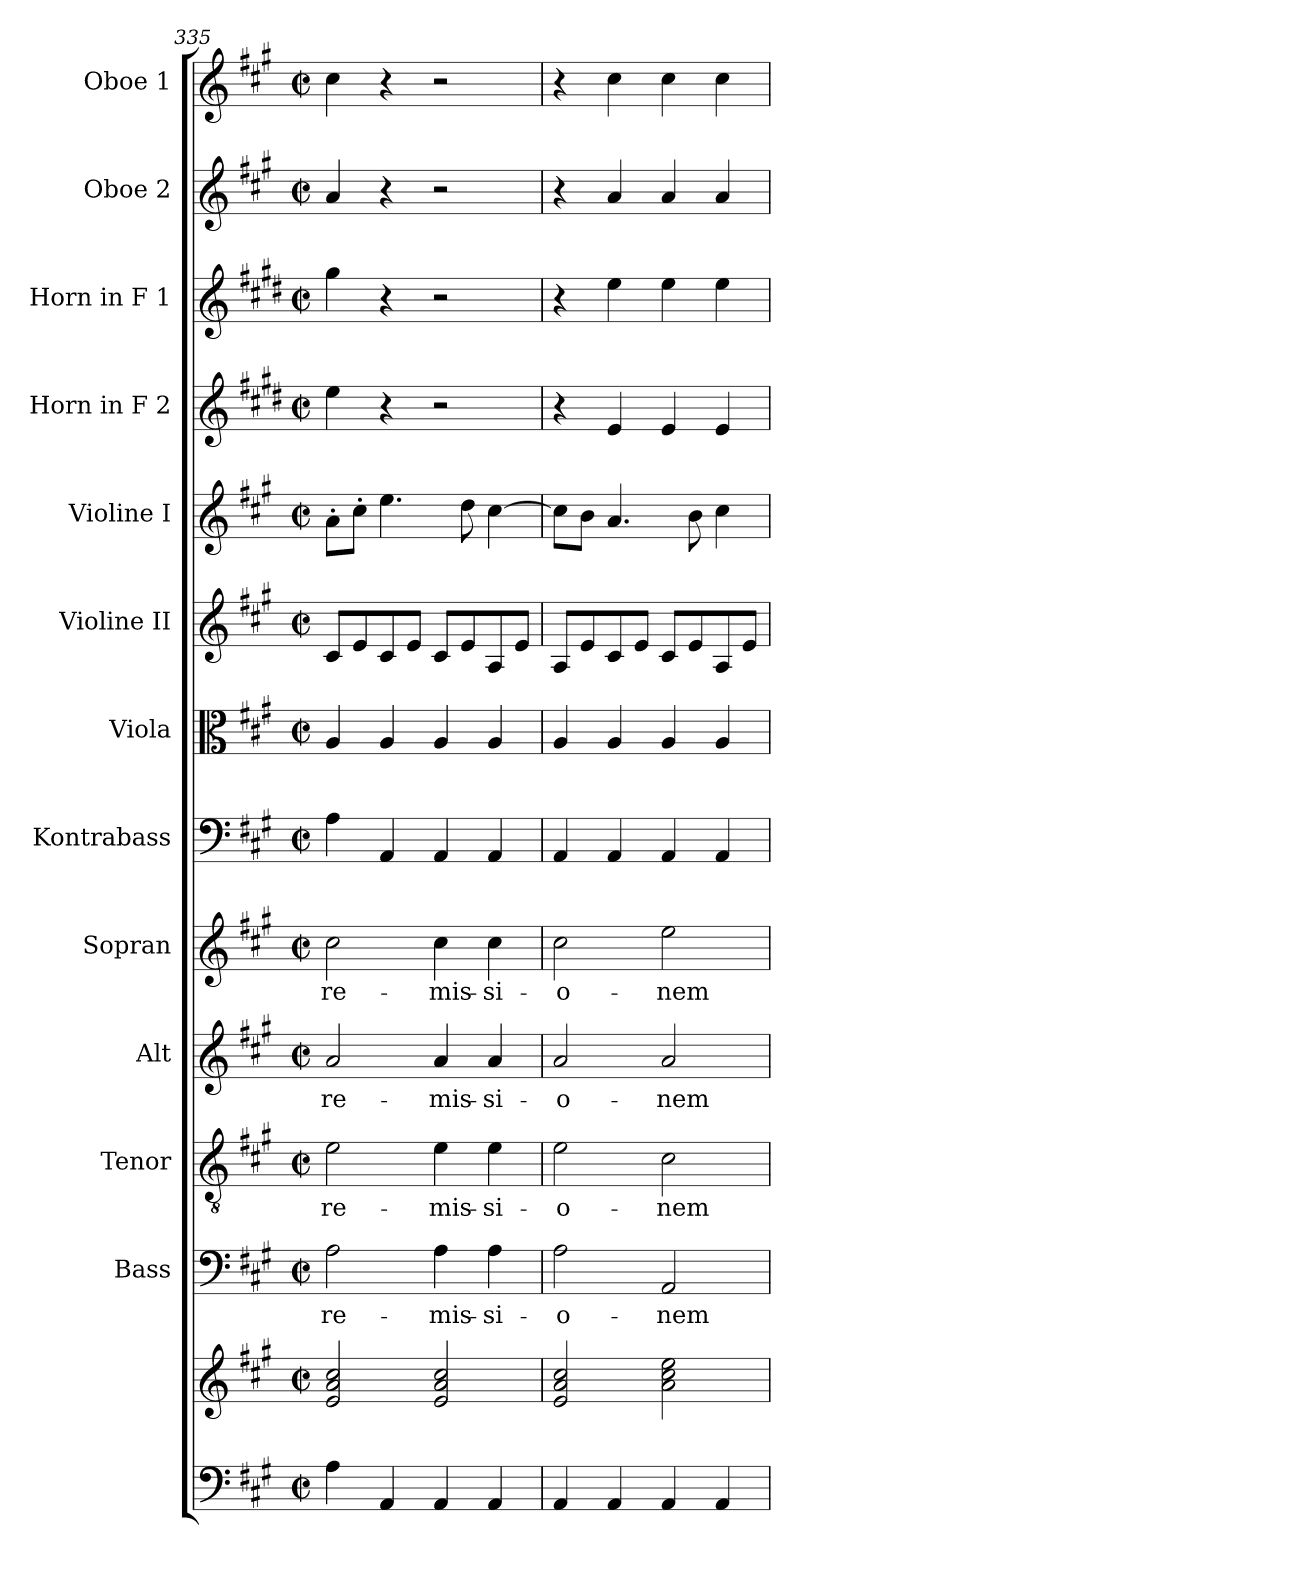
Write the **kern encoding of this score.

**kern	**kern	**kern	**text	**kern	**text	**kern	**text	**kern	**text	**kern	**kern	**kern	**kern	**kern	**kern	**kern	**kern
*part13	*part13	*part12	*part12	*part11	*part11	*part10	*part10	*part9	*part9	*part8	*part7	*part6	*part5	*part4	*part3	*part2	*part1
*staff14	*staff13	*staff12	*staff12	*staff11	*staff11	*staff10	*staff10	*staff9	*staff9	*staff8	*staff7	*staff6	*staff5	*staff4	*staff3	*staff2	*staff1
*	*	*I"Bass	*	*I"Tenor	*	*I"Alt	*	*I"Sopran	*	*I"Kontrabass	*I"Viola	*I"Violine II	*I"Violine I	*I"Horn in F 2	*I"Horn in F 1	*I"Oboe 2	*I"Oboe 1
*	*	*I'B.	*	*I'T.	*	*I'A.	*	*I'S.	*	*I'Kb.	*I'Vla.	*I'Vl. II	*I'Vl. I	*	*	*I'Ob.. 2	*I'Ob. 1
*clefF4	*clefG2	*clefF4	*	*clefGv2	*	*clefG2	*	*clefG2	*	*clefF4	*clefC3	*clefG2	*clefG2	*clefG2	*clefG2	*clefG2	*clefG2
*	*	*	*	*	*	*	*	*	*	*ITrd7c12	*	*	*	*ITrd4c7	*ITrd4c7	*	*
*k[f#c#g#]	*k[f#c#g#]	*k[f#c#g#]	*	*k[f#c#g#]	*	*k[f#c#g#]	*	*k[f#c#g#]	*	*k[f#c#g#]	*k[f#c#g#]	*k[f#c#g#]	*k[f#c#g#]	*k[f#c#g#]	*k[f#c#g#]	*k[f#c#g#]	*k[f#c#g#]
*A:	*A:	*A:	*	*A:	*	*A:	*	*A:	*	*A:	*A:	*A:	*A:	*A:	*A:	*A:	*A:
*M2/2	*M2/2	*M2/2	*	*M2/2	*	*M2/2	*	*M2/2	*	*M2/2	*M2/2	*M2/2	*M2/2	*M2/2	*M2/2	*M2/2	*M2/2
*met(c|)	*met(c|)	*met(c|)	*	*met(c|)	*	*met(c|)	*	*met(c|)	*	*met(c|)	*met(c|)	*met(c|)	*met(c|)	*met(c|)	*met(c|)	*met(c|)	*met(c|)
=335	=335	=335	=335	=335	=335	=335	=335	=335	=335	=335	=335	=335	=335	=335	=335	=335	=335
!	!	!	!LO:LY:b	!	!LO:LY:b	!	!LO:LY:b	!	!LO:LY:b	!	!	!	!	!	!	!	!
4A\	2e/ 2a/ 2cc#/	2A\	re-	2e\	re-	2a/	re-	2cc#\	re-	4AA\	4A/	8c#/L	8a'>\L	4a\	4cc#\	4a/	4cc#\
.	.	.	.	.	.	.	.	.	.	.	.	8e/	8cc#'>\J	.	.	.	.
4AA/	.	.	.	.	.	.	.	.	.	4AAA/	4A/	8c#/	4.ee\	4r	4r	4r	4r
.	.	.	.	.	.	.	.	.	.	.	.	8e/J	.	.	.	.	.
!	!	!	!LO:LY:b	!	!LO:LY:b	!	!LO:LY:b	!	!LO:LY:b	!	!	!	!	!	!	!	!
4AA/	2e/ 2a/ 2cc#/	4A\	-mis-	4e\	-mis-	4a/	-mis-	4cc#\	-mis-	4AAA/	4A/	8c#/L	.	2r	2r	2r	2r
.	.	.	.	.	.	.	.	.	.	.	.	8e/	8dd\	.	.	.	.
!	!	!	!LO:LY:b	!	!LO:LY:b	!	!LO:LY:b	!	!LO:LY:b	!	!	!	!	!	!	!	!
4AA/	.	4A\	-si-	4e\	-si-	4a/	-si-	4cc#\	-si-	4AAA/	4A/	8A/	[4cc#\	.	.	.	.
.	.	.	.	.	.	.	.	.	.	.	.	8e/J	.	.	.	.	.
=336	=336	=336	=336	=336	=336	=336	=336	=336	=336	=336	=336	=336	=336	=336	=336	=336	=336
!	!	!	!LO:LY:b	!	!LO:LY:b	!	!LO:LY:b	!	!LO:LY:b	!	!	!	!	!	!	!	!
4AA/	2e/ 2a/ 2cc#/	2A\	-o-	2e\	-o-	2a/	-o-	2cc#\	-o-	4AAA/	4A/	8A/L	8cc#\L]	4r	4r	4r	4r
.	.	.	.	.	.	.	.	.	.	.	.	8e/	8b\J	.	.	.	.
4AA/	.	.	.	.	.	.	.	.	.	4AAA/	4A/	8c#/	4.a/	4A/	4a\	4a/	4cc#\
.	.	.	.	.	.	.	.	.	.	.	.	8e/J	.	.	.	.	.
!	!	!	!LO:LY:b	!	!LO:LY:b	!	!LO:LY:b	!	!LO:LY:b	!	!	!	!	!	!	!	!
4AA/	2a\ 2cc#\ 2ee\	2AA/	-nem	2c#\	-nem	2a/	-nem	2ee\	-nem	4AAA/	4A/	8c#/L	.	4A/	4a\	4a/	4cc#\
.	.	.	.	.	.	.	.	.	.	.	.	8e/	8b\	.	.	.	.
4AA/	.	.	.	.	.	.	.	.	.	4AAA/	4A/	8A/	4cc#\	4A/	4a\	4a/	4cc#\
.	.	.	.	.	.	.	.	.	.	.	.	8e/J	.	.	.	.	.
=	=	=	=	=	=	=	=	=	=	=	=	=	=	=	=	=	=
*-	*-	*-	*-	*-	*-	*-	*-	*-	*-	*-	*-	*-	*-	*-	*-	*-	*-
